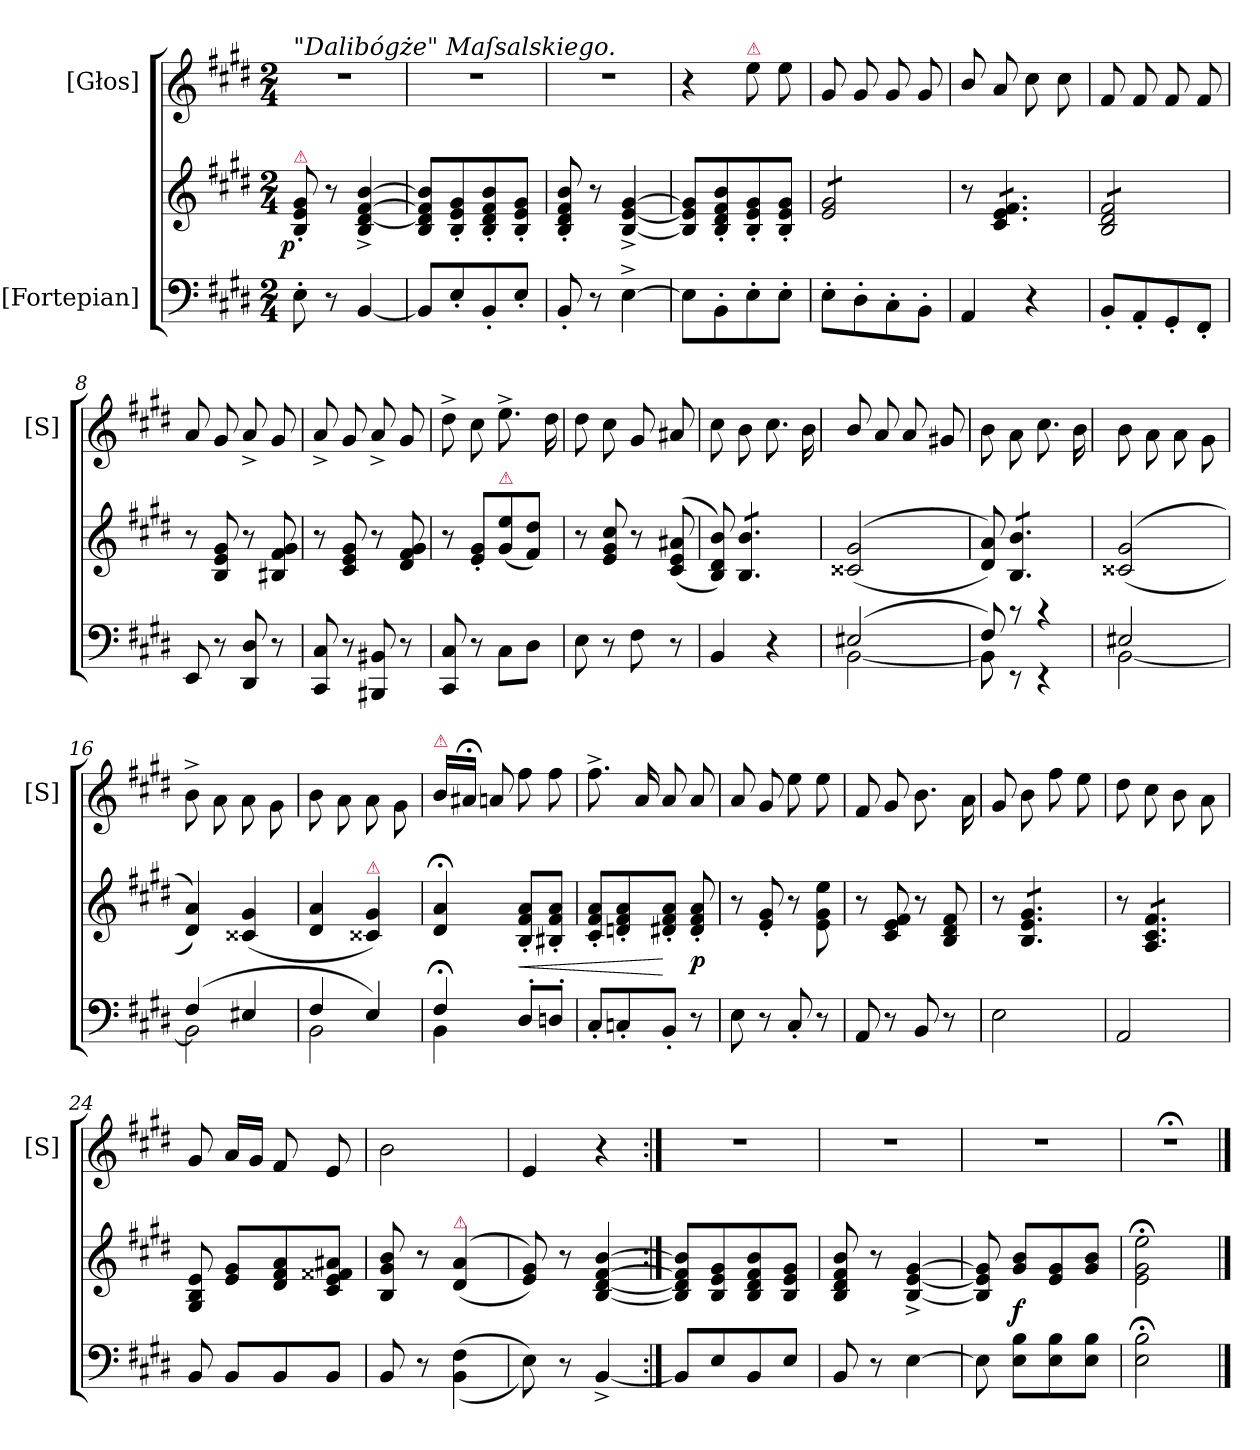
**kern	**kern	**dynam	**kern
*part2	*part2	*part2	*part1
*staff3	*staff2	*staff2/3	*staff1
*I"[Fortepian]	*	*	*I"[Głos]
*	*	*	*I'[S]
*clefF4	*clefG2	*	*clefG2
*k[f#c#g#d#]	*k[f#c#g#d#]	*	*k[f#c#g#d#]
*E:	*E:	*	*E:
*M2/4	*M2/4	*	*M2/4
=1	=1	=1	=1
!	!	!	!LO:TX:a:i:t="Dalibógże" Maſsalskiego.
!	!LO:TX:a:color=crimson:t=⚠	!	!
!	!	!LO:DY:rj	!
8E'\	8B'/ 8e'/ 8g#'/	p	2r
8r	8r	.	.
[4BB/	4B^/ [4d#^/ [4f#^/ [4b^/	.	.
=2	=2	=2	=2
8BB/L]	8B/ 8d#]/ 8f#]/ 8b]/L	.	2r
8E'/	8B'/ 8e'/ 8g#'/	.	.
8BB'/	8B'/ 8d#'/ 8f#'/ 8b'/	.	.
8E'/J	8B'/ 8e'/ 8g#'/J	.	.
=3	=3	=3	=3
8BB'/	8B'/ 8d#'/ 8f#'/ 8b'/	.	2r
8r	8r	.	.
[4E^\	[4B^/ [4e^/ [4g#^/	.	.
=4	=4	=4	=4
8E\L]	8B]/ 8e]/ 8g#]/L	.	4r
8BB'\	8B'/ 8d#'/ 8f#'/ 8b'/	.	.
!	!	!	!LO:TX:a:color=crimson:t=⚠
8E'\	8B'/ 8e'/ 8g#'/	.	8ee\
8E'\J	8B'/ 8e'/ 8g#'/J	.	8ee\
=5	=5	=5	=5
*	*tremolo	*	*
8E'\L	8e/ 8g#/L	.	8g#/
8D#'\	8e/ 8g#/	.	8g#/
8C#'\	8e/ 8g#/	.	8g#/
8BB'\J	8e/ 8g#/J	.	8g#/
=6	=6	=6	=6
4AA/	8r	.	8b/
.	8c#/ 8e/ 8f#/L	.	8a/
4r	8c#/ 8e/ 8f#/	.	8cc#\
.	8c#/ 8e/ 8f#/J	.	8cc#\
=7	=7	=7	=7
8BB'/L	8B/ 8d#/ 8f#/L	.	8f#/
8AA'/	8B/ 8d#/ 8f#/	.	8f#/
8GG#'/	8B/ 8d#/ 8f#/	.	8f#/
8FF#'/J	8B/ 8d#/ 8f#/J	.	8f#/
*	*Xtremolo	*	*
=8	=8	=8	=8
8EE/	8r	.	8a/
8r	8B/ 8e/ 8g#/	.	8g#/
8DD#/ 8D#/	8r	.	8a^/
8r	8B#X/ 8f#/ 8g#/	.	8g#/
=9	=9	=9	=9
8CC#/ 8C#/	8r	.	8a^/
8r	8c#/ 8e/ 8g#/	.	8g#/
8BBB#X/ 8BB#X/	8r	.	8a^/
8r	8d#/ 8f#/ 8g#/	.	8g#/
=10	=10	=10	=10
8CC#/ 8C#/	8r	.	8dd#^\
8r	8e'/ 8g#'/L	.	8cc#\
!	!LO:TX:a:color=crimson:t=⚠	!	!
8C#\L	(8g#/ 8ee/	.	8.ee^\
8D#\J	8f#/ 8dd#/J)	.	.
.	.	.	16dd#\
=11	=11	=11	=11
8E\	8r	.	8dd#\
8r	8e/ 8g#/ 8cc#/	.	8cc#\
8F#\	8r	.	8g#/
8r	(<(>8c#/ 8e/ 8a#X/	.	8a#X/
=12	=12	=12	=12
4BB/	8B/ 8d#/ 8b/))	.	8cc#\
*	*tremolo	*	*
.	8B/ 8b/L	.	8b\
4r	8B/ 8b/	.	8.cc#\
.	8B/ 8b/J	.	.
*	*Xtremolo	*	*
.	.	.	16b\
=13	=13	=13	=13
*^	*	*	*
(2E#X/	[2BB\	(<(>2c##X/ 2g#/	.	8b/
.	.	.	.	8a/
.	.	.	.	8a/
.	.	.	.	8g#X/
=14	=14	=14	=14	=14
8F#/)	8BB\]	8d#/ 8a/))	.	8b\
*	*	*tremolo	*	*
8rc	8rEE	8B/ 8b/L	.	8a\
4rc	4rEE	8B/ 8b/	.	8.cc#\
.	.	8B/ 8b/J	.	.
*	*	*Xtremolo	*	*
.	.	.	.	16b\
=15	=15	=15	=15	=15
2E#X/	[2BB\	(<(>2c##X/ 2g#/	.	8b\
.	.	.	.	8a\
.	.	.	.	8a\
.	.	.	.	8g#\
=16	=16	=16	=16	=16
(<4F#/	2BB\]	4d#/ 4a/))	.	8b^\
.	.	.	.	8a\
4E#X/	.	(4c##X/ 4g#/	.	8a\
.	.	.	.	8g#\
=17	=17	=17	=17	=17
4F#/	2BB\	4d#/ 4a/	.	8b\
.	.	.	.	8a\
!	!	!LO:TX:a:color=crimson:t=⚠	!	!
4E/)	.	4c##X/ 4g#/)	.	8a\
.	.	.	.	8g#\
=18	=18	=18	=18	=18
!	!	!	!	!LO:TX:a:color=crimson:t=⚠
4F#;</	4BB\	4d#;</ 4a;</	.	16b/LL
.	.	.	.	16a#X;</JJ
.	.	.	.	8an/
8D#'/L	4BB'\yy	8B'/ 8f#'/ 8a'/L	<	8ff#\
8Dn'/J	.	8B#X'/ 8f#'/ 8a'/J	.	8ff#\
*v	*v	*	*	*
=19	=19	=19	=19
8C#'/L	8c#'/ 8f#'/ 8a'/L	.	8.ff#^\
8Cn'/	8dn'/ 8f#'/ 8a'/	.	.
.	.	.	16a/
8BB'/J	8d#X'/ 8f#'/ 8a'/J	[	8a/
8r	8d#'/ 8f#'/ 8a'/	p	8a/
=20	=20	=20	=20
8E\	8r	.	8a/
8r	8e'/ 8g#'/	.	8g#/
8C#'/	8r	.	8ee\
8r	8e\ 8g#\ 8ee\	.	8ee\
=21	=21	=21	=21
8AA/	8r	.	8f#/
8r	8c#/ 8e/ 8f#/	.	8g#/
8BB/	8r	.	8.b\
8r	8B/ 8d#/ 8f#/	.	.
.	.	.	16a\
=22	=22	=22	=22
2E\	8r	.	8g#/
*	*tremolo	*	*
.	8B/ 8e/ 8g#/L	.	8b\
.	8B/ 8e/ 8g#/	.	8ff#\
.	8B/ 8e/ 8g#/J	.	8ee\
=23	=23	=23	=23
2AA/	8r	.	8dd#\
.	8A/ 8c#/ 8f#/L	.	8cc#\
.	8A/ 8c#/ 8f#/	.	8b\
.	8A/ 8c#/ 8f#/J	.	8a\
*	*Xtremolo	*	*
=24	=24	=24	=24
8BB/	8G#/ 8B/ 8e/	.	8g#/
8BB/L	8e/ 8g#/L	.	16a/LL
.	.	.	16g#/JJ
8BB/	8d#/ 8f#/ 8a/	.	8f#/
8BB/J	8c#/ 8e/ 8f##X/ 8a#X/J	.	8e/
=25	=25	=25	=25
8BB/	8B/ 8g#/ 8b/	.	2b\
8r	8r	.	.
!	!LO:TX:a:color=crimson:t=⚠	!	!
(<(>4BB\ 4F#\	(<(>4d#/ 4a/	.	.
=26	=26	=26	=26
8E\))	8e/ 8g#/))	.	4e/
8r	8r	.	.
[4BB^/	[4B/ [4d#/ [4f#/ [4b/	.	4r
=27:|!	=27:|!	=27:|!	=27:|!
8BB/L]	8B]/ 8d#]/ 8f#]/ 8b]/L	.	2r
8E/	8B/ 8e/ 8g#/	.	.
8BB/	8B/ 8d#/ 8f#/ 8b/	.	.
8E/J	8B/ 8e/ 8g#/J	.	.
=28	=28	=28	=28
8BB/	8B/ 8d#/ 8f#/ 8b/	.	2r
8r	8r	.	.
[4E\	[4B^/ [4e^/ [4g#^/	.	.
=29	=29	=29	=29
8E\]	8B]/ 8e]/ 8g#]/	.	2r
8E\ 8B\L	8g#/ 8b/L	f	.
8E\ 8B\	8e/ 8g#/	.	.
8E\ 8B\J	8g#/ 8b/J	.	.
=30	=30	=30	=30
2E;<\ 2B;<\	2e;<\ 2g#;<\ 2ee;<\	.	2r;<
==	==	==	==
*-	*-	*-	*-
